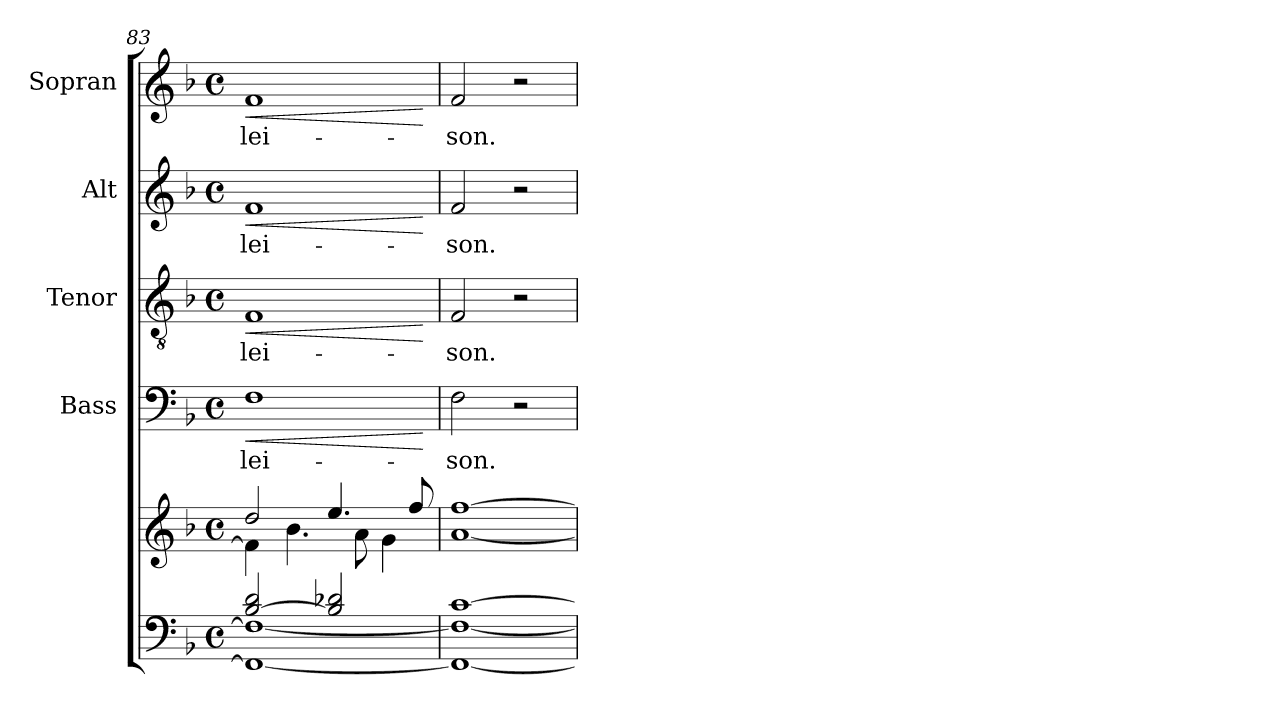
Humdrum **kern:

**kern	**kern	**kern	**text	**dynam	**kern	**text	**dynam	**kern	**text	**dynam	**kern	**text	**dynam
*part5	*part5	*part4	*part4	*part4	*part3	*part3	*part3	*part2	*part2	*part2	*part1	*part1	*part1
*staff6	*staff5	*staff4	*staff4	*staff4	*staff3	*staff3	*staff3	*staff2	*staff2	*staff2	*staff1	*staff1	*staff1
*	*	*I"Bass	*	*	*I"Tenor	*	*	*I"Alt	*	*	*I"Sopran	*	*
*	*	*I'B.	*	*	*I'T.	*	*	*I'A.	*	*	*I'S.	*	*
*clefF4	*clefG2	*clefF4	*	*	*clefGv2	*	*	*clefG2	*	*	*clefG2	*	*
*k[b-]	*k[b-]	*k[b-]	*	*	*k[b-]	*	*	*k[b-]	*	*	*k[b-]	*	*
*F:	*F:	*F:	*	*	*F:	*	*	*F:	*	*	*F:	*	*
*M4/4	*M4/4	*M4/4	*	*	*M4/4	*	*	*M4/4	*	*	*M4/4	*	*
*met(c)	*met(c)	*met(c)	*	*	*met(c)	*	*	*met(c)	*	*	*met(c)	*	*
=83	=83	=83	=83	=83	=83	=83	=83	=83	=83	=83	=83	=83	=83
*^	*^	*	*	*	*	*	*	*	*	*	*	*	*
!	!	!	!	!	!LO:LY:b	!LO:HP:b	!	!	!	!	!	!	!	!	!
!	!	!	!	!	!	!LO:HP:n=1:b	!	!LO:LY:b	!LO:HP:b	!	!	!	!	!	!
!	!	!	!	!	!	!	!	!	!LO:HP:n=1:b	!	!LO:LY:b	!LO:HP:b	!	!	!
!	!	!	!	!	!	!	!	!	!	!	!	!LO:HP:n=1:b	!	!LO:LY:b	!LO:HP:b
!	!	!	!	!	!	!	!	!	!	!	!	!	!	!	!LO:HP:n=1:b
[>2B-/ 2d/	1FF_ 1F_	2dd/	4f\]	1F	-lei-	< >	1F	-lei-	< >	1f	-lei-	< >	1f	-lei-	< >
.	.	.	4.b-\	.	.	.	.	.	.	.	.	.	.	.	.
2B-/] 2d-X/	.	4.ee/	.	.	.	.	.	.	.	.	.	.	.	.	.
.	.	.	8a\	.	.	.	.	.	.	.	.	.	.	.	.
.	.	.	4g\	.	.	.	.	.	.	.	.	.	.	.	.
.	.	8ff/	.	.	.	.	.	.	.	.	.	.	.	.	.
*v	*v	*	*	*	*	*	*	*	*	*	*	*	*	*	*
*	*v	*v	*	*	*	*	*	*	*	*	*	*	*	*
.	.	.	.	[	.	.	[	.	.	[	.	.	[
=84	=84	=84	=84	=84	=84	=84	=84	=84	=84	=84	=84	=84	=84
*^	*^	*	*	*	*	*	*	*	*	*	*	*	*
!	!	!	!	!	!LO:LY:b	!	!	!LO:LY:b	!	!	!LO:LY:b	!	!	!LO:LY:b	!
[>1c	1FF_ 1F_	[>1ff	[<1a	2F\	-son.	.	2F/	-son.	.	2f/	-son.	.	2f/	-son.	.
.	.	.	.	2r	.	]	2r	.	]	2r	.	]	2r	.	]
*v	*v	*	*	*	*	*	*	*	*	*	*	*	*	*	*
*	*v	*v	*	*	*	*	*	*	*	*	*	*	*	*
=	=	=	=	=	=	=	=	=	=	=	=	=	=
*-	*-	*-	*-	*-	*-	*-	*-	*-	*-	*-	*-	*-	*-
